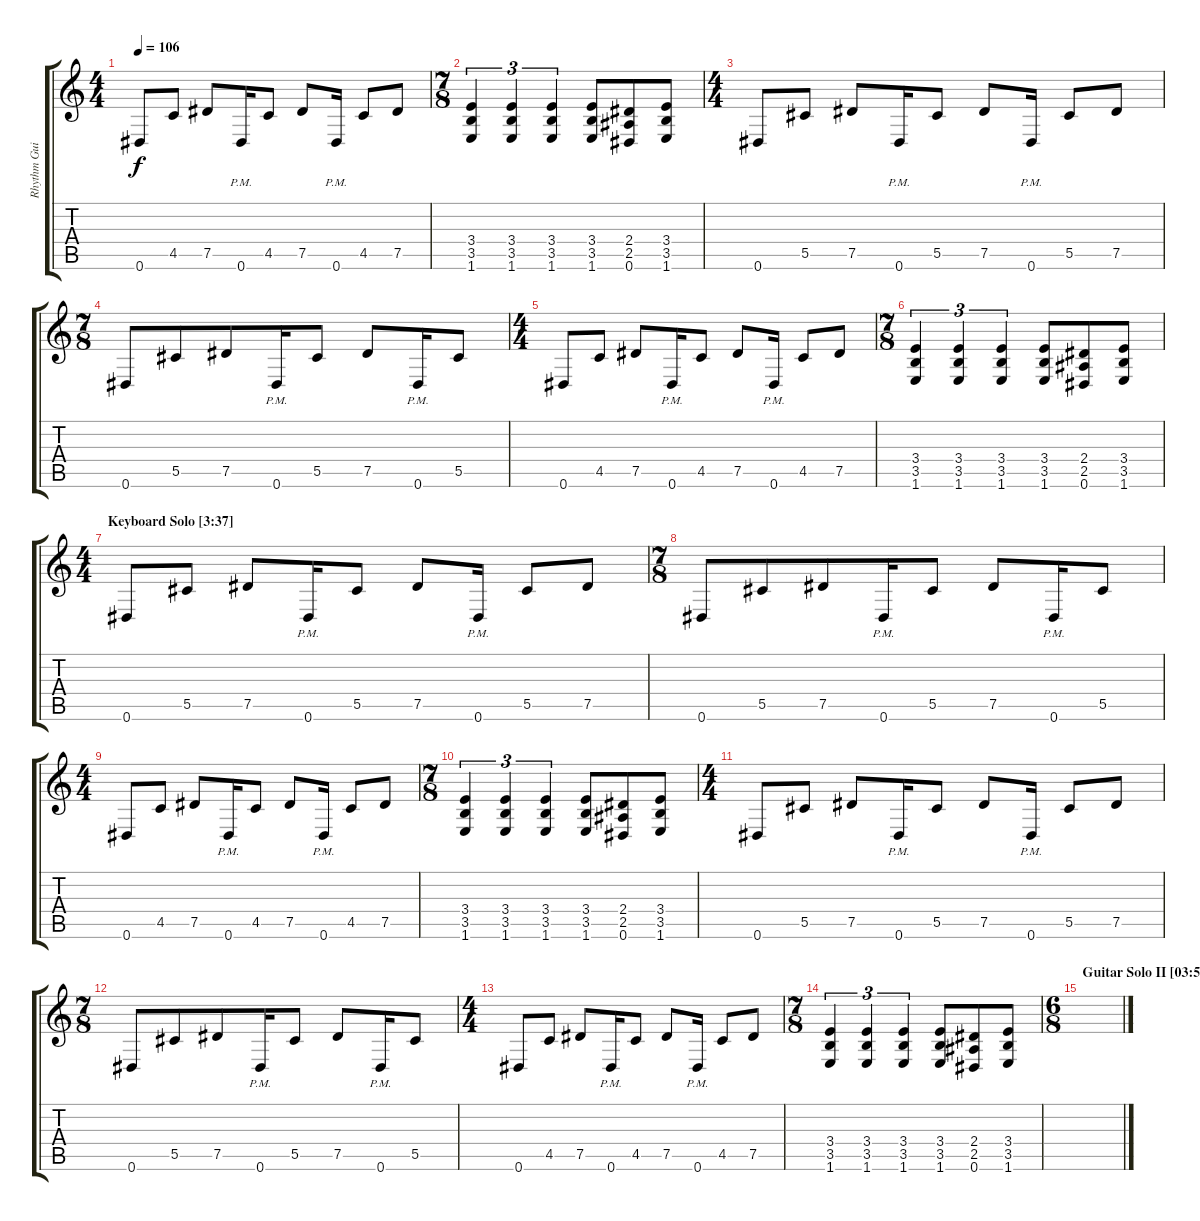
\track ("Rhythm Guitar" "Rhythm Gui") {instrument distortionguitar}
\staff {score tabs}
\tuning (Eb4 Bb3 Gb3 Db3 Ab2 Eb2) {hide}
\ts (4 4)
\tempo 106
\clef g2
\ks c
0.6.8{dy f} 4.5.8 7.5.8 0.6{pm}.16 4.5.8 7.5.8 0.6{pm}.16 4.5.8 7.5.8 |
\ts (7 8)
(3.4 3.5 1.6).4{tu (3 2)} (3.4 3.5 1.6).4{tu (3 2)} (3.4 3.5 1.6).4{tu (3 2)} (3.4 3.5 1.6).8 (2.4 2.5 0.6).8 (3.4 3.5 1.6).8 |
\ts (4 4)
0.6.8 5.5.8 7.5.8 0.6{pm}.16 5.5.8 7.5.8 0.6{pm}.16 5.5.8 7.5.8 |
\ts (7 8)
0.6.8 5.5.8 7.5.8 0.6{pm}.16 5.5.8 7.5.8 0.6{pm}.16 5.5.8 |
\ts (4 4)
0.6.8 4.5.8 7.5.8 0.6{pm}.16 4.5.8 7.5.8 0.6{pm}.16 4.5.8 7.5.8 |
\ts (7 8)
(3.4 3.5 1.6).4{tu (3 2)} (3.4 3.5 1.6).4{tu (3 2)} (3.4 3.5 1.6).4{tu (3 2)} (3.4 3.5 1.6).8 (2.4 2.5 0.6).8 (3.4 3.5 1.6).8 |
\ts (4 4)
\section ("" "Keyboard Solo [3:37]")
0.6.8 5.5.8 7.5.8 0.6{pm}.16 5.5.8 7.5.8 0.6{pm}.16 5.5.8 7.5.8 |
\ts (7 8)
0.6.8 5.5.8 7.5.8 0.6{pm}.16 5.5.8 7.5.8 0.6{pm}.16 5.5.8 |
\ts (4 4)
0.6.8 4.5.8 7.5.8 0.6{pm}.16 4.5.8 7.5.8 0.6{pm}.16 4.5.8 7.5.8 |
\ts (7 8)
(3.4 3.5 1.6).4{tu (3 2)} (3.4 3.5 1.6).4{tu (3 2)} (3.4 3.5 1.6).4{tu (3 2)} (3.4 3.5 1.6).8 (2.4 2.5 0.6).8 (3.4 3.5 1.6).8 |
\ts (4 4)
0.6.8 5.5.8 7.5.8 0.6{pm}.16 5.5.8 7.5.8 0.6{pm}.16 5.5.8 7.5.8 |
\ts (7 8)
0.6.8 5.5.8 7.5.8 0.6{pm}.16 5.5.8 7.5.8 0.6{pm}.16 5.5.8 |
\ts (4 4)
0.6.8 4.5.8 7.5.8 0.6{pm}.16 4.5.8 7.5.8 0.6{pm}.16 4.5.8 7.5.8 |
\ts (7 8)
(3.4 3.5 1.6).4{tu (3 2)} (3.4 3.5 1.6).4{tu (3 2)} (3.4 3.5 1.6).4{tu (3 2)} (3.4 3.5 1.6).8 (2.4 2.5 0.6).8 (3.4 3.5 1.6).8 |
\ts (6 8)
\section ("" "Guitar Solo II [03:54]")
